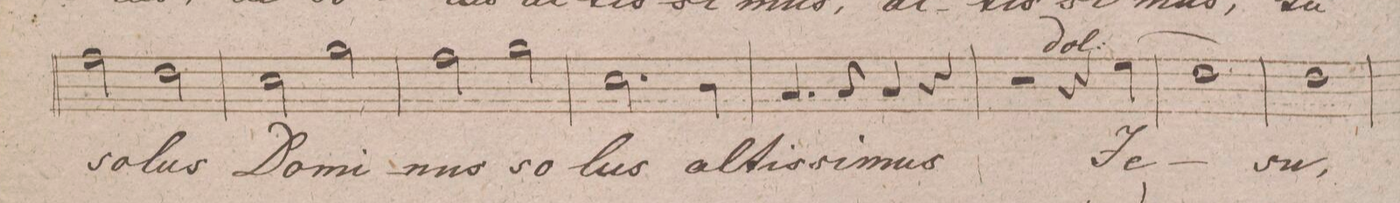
**kern	**text	**dynam
*I"Tenore.	*	*
*clefC4	*	*
*k[f#c#g#d#]	*	*
*met(c)	*	*
*M4/4	*	*
2e\	so-	.
2c#\	-lus	.
=189	=189	=189
2B\	Do-	.
2f#\	-mi-	.
=190	=190	=190
2e\	-nus	.
2f#\	so-	.
=191	=191	=191
2.B\	-lus	.
4A\	al-	.
=192	=192	=192
4.G#/	-tis-	.
8G#/	-si-	.
4G#/	-mus	.
4r	.	.
=193	=193	=193
2r	.	.
4r	.	.
(>4d#\	Je-	.
=194	=194	=194
1c#\)	.	.
=195	=195	=195
1c#\	-su,	.
=196	=196	=196
*-	*-	*-
